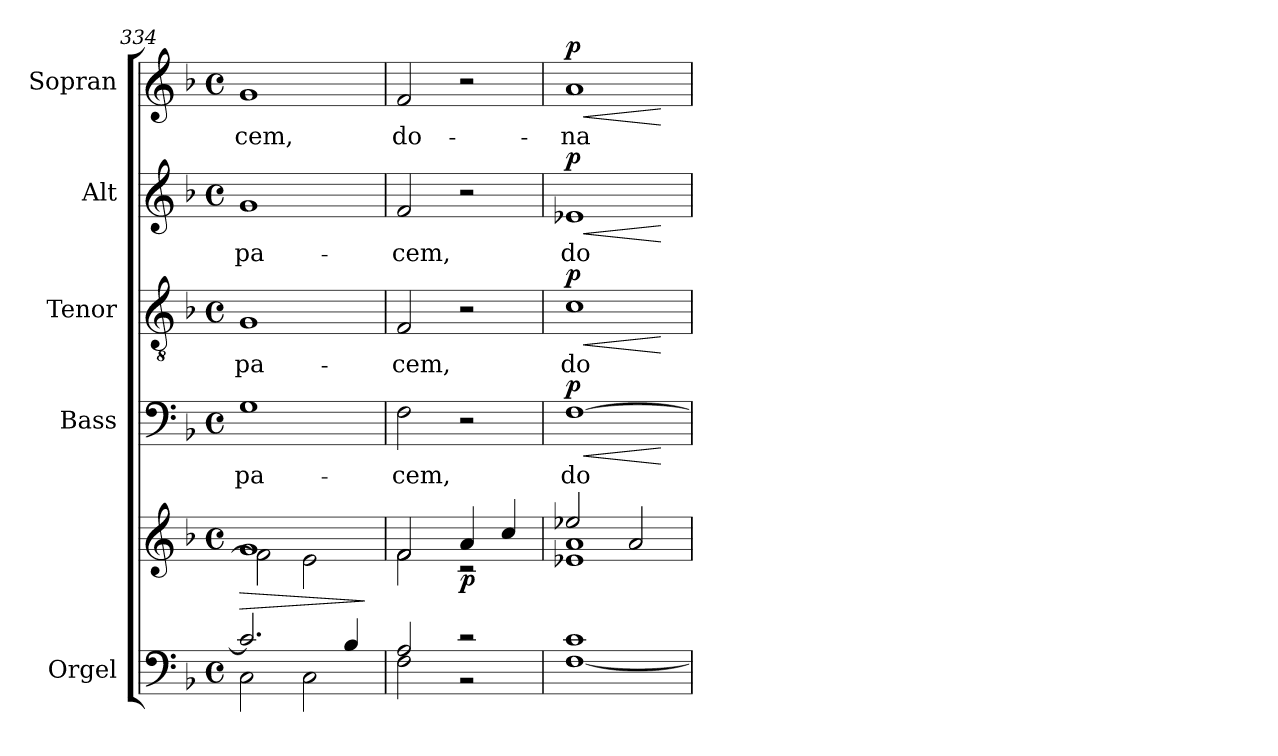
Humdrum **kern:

**kern	**kern	**dynam	**kern	**text	**dynam	**kern	**text	**dynam	**kern	**text	**dynam	**kern	**text	**dynam
*part5	*part5	*part5	*part4	*part4	*part4	*part3	*part3	*part3	*part2	*part2	*part2	*part1	*part1	*part1
*staff6	*staff5	*staff5/6	*staff4	*staff4	*staff4	*staff3	*staff3	*staff3	*staff2	*staff2	*staff2	*staff1	*staff1	*staff1
*I"Orgel	*	*	*I"Bass	*	*	*I"Tenor	*	*	*I"Alt	*	*	*I"Sopran	*	*
*I'Org.	*	*	*I'B.	*	*	*I'T.	*	*	*I'A.	*	*	*I'S.	*	*
*clefF4	*clefG2	*	*clefF4	*	*	*clefGv2	*	*	*clefG2	*	*	*clefG2	*	*
*k[b-]	*k[b-]	*	*k[b-]	*	*	*k[b-]	*	*	*k[b-]	*	*	*k[b-]	*	*
*F:	*F:	*	*F:	*	*	*F:	*	*	*F:	*	*	*F:	*	*
*M4/4	*M4/4	*	*M4/4	*	*	*M4/4	*	*	*M4/4	*	*	*M4/4	*	*
*met(c)	*met(c)	*	*met(c)	*	*	*met(c)	*	*	*met(c)	*	*	*met(c)	*	*
=334	=334	=334	=334	=334	=334	=334	=334	=334	=334	=334	=334	=334	=334	=334
*^	*	*	*	*	*	*	*	*	*	*	*	*	*	*
!	!	!	!LO:HP:b	!	!LO:LY:b	!	!	!LO:LY:b	!	!	!LO:LY:b	!	!	!LO:LY:b	!
*	*	*^	*	*	*	*	*	*	*	*	*	*	*	*	*
2.c/]	2C\	1g	2f\]	>	1G	pa-	.	1G	pa-	.	1g	pa-	.	1g	-cem,	.
.	2C\	.	2e\	.	.	.	.	.	.	.	.	.	.	.	.	.
4B-/	.	.	.	.	.	.	.	.	.	.	.	.	.	.	.	.
*v	*v	*	*	*	*	*	*	*	*	*	*	*	*	*	*	*
*	*v	*v	*	*	*	*	*	*	*	*	*	*	*	*	*
.	.	]	.	.	.	.	.	.	.	.	.	.	.	.
=335	=335	=335	=335	=335	=335	=335	=335	=335	=335	=335	=335	=335	=335	=335
*^	*^	*	*	*	*	*	*	*	*	*	*	*	*	*
!	!	!	!	!	!	!LO:LY:b	!	!	!LO:LY:b	!	!	!LO:LY:b	!	!	!LO:LY:b	!
2A/	2F\	2f/	2f\	.	2F\	-cem,	.	2F/	-cem,	.	2f/	-cem,	.	2f/	do-	.
!	!	!	!	!LO:DY:b	!	!	!	!	!	!	!	!	!	!	!	!
2r	2r	4a/	2rd	p	2r	.	.	2r	.	.	2r	.	.	2r	.	.
.	.	4cc/	.	.	.	.	.	.	.	.	.	.	.	.	.	.
=336	=336	=336	=336	=336	=336	=336	=336	=336	=336	=336	=336	=336	=336	=336	=336	=336
!	!	!	!	!	!	!LO:LY:b	!LO:HP:b	!	!LO:LY:b	!LO:HP:b	!	!LO:LY:b	!LO:HP:b	!	!LO:LY:b	!LO:HP:b
!	!	!	!	!	!	!	!LO:DY:n=1:a	!	!	!LO:DY:n=1:a	!	!	!LO:DY:n=1:a	!	!	!LO:DY:n=1:a
1c	[<1F	2ee-X/	1e-X 1a	.	[1F	do-	< p	1c	do-	< p	1e-X	do-	< p	1a	-na	< p
.	.	2a/	.	.	.	.	.	.	.	.	.	.	.	.	.	.
*v	*v	*	*	*	*	*	*	*	*	*	*	*	*	*	*	*
*	*v	*v	*	*	*	*	*	*	*	*	*	*	*	*	*
.	.	.	.	.	[	.	.	[	.	.	[	.	.	[
=	=	=	=	=	=	=	=	=	=	=	=	=	=	=
*-	*-	*-	*-	*-	*-	*-	*-	*-	*-	*-	*-	*-	*-	*-
